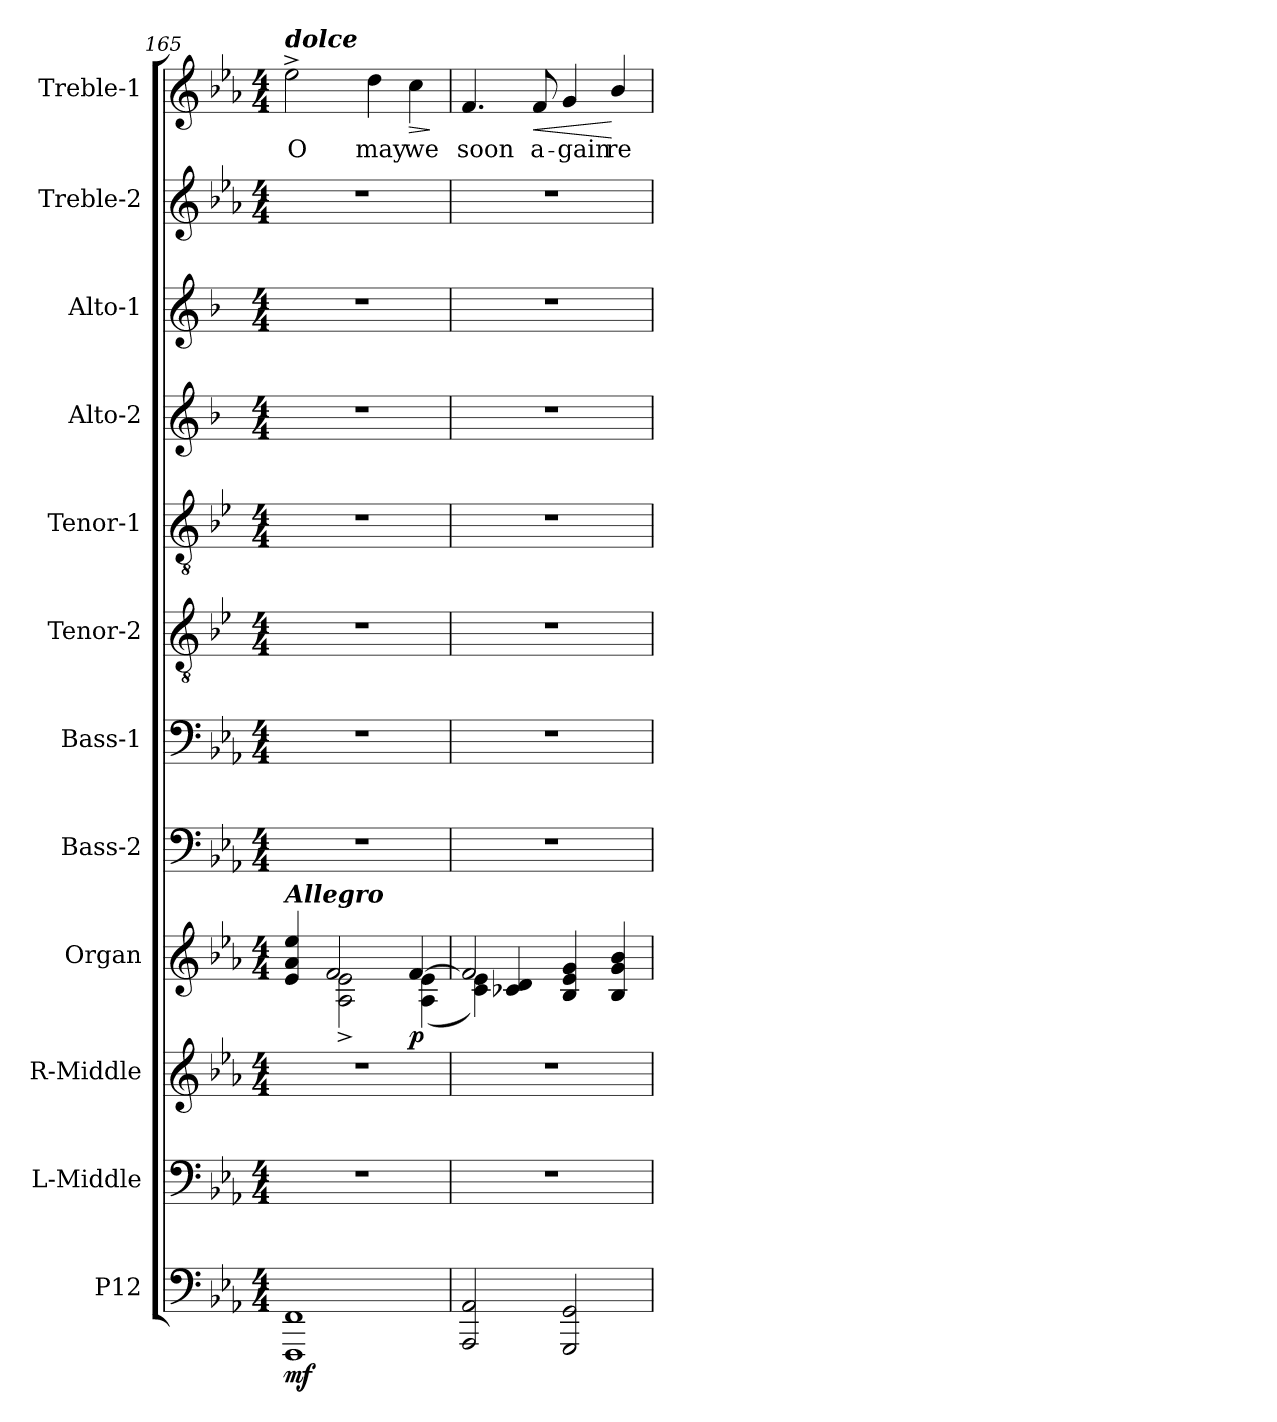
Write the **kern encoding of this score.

**kern	**dynam	**kern	**kern	**kern	**dynam	**kern	**kern	**kern	**kern	**kern	**kern	**kern	**kern	**text	**dynam
*part12	*part12	*part11	*part10	*part9	*part9	*part8	*part7	*part6	*part5	*part4	*part3	*part2	*part1	*part1	*part1
*staff12	*staff12	*staff11	*staff10	*staff9	*staff9	*staff8	*staff7	*staff6	*staff5	*staff4	*staff3	*staff2	*staff1	*staff1	*staff1
*I"P12	*	*I"L-Middle	*I"R-Middle	*I"Organ	*	*I"Bass-2	*I"Bass-1	*I"Tenor-2	*I"Tenor-1	*I"Alto-2	*I"Alto-1	*I"Treble-2	*I"Treble-1	*	*
*	*	*I'L-M	*	*	*	*I'B2:	*I'B:	*I'T2:	*I'T:	*I'A2:	*I'A:	*	*	*	*
*clefF4	*	*clefF4	*clefG2	*clefG2	*	*clefF4	*clefF4	*clefGv2	*clefGv2	*clefG2	*clefG2	*clefG2	*clefG2	*	*
*	*	*	*	*	*	*	*	*ITrd4c7	*ITrd4c7	*ITrd1c2	*ITrd1c2	*ITrd-7c-12	*ITrd-7c-12	*	*
*k[b-e-a-]	*	*k[b-e-a-]	*k[b-e-a-]	*k[b-e-a-]	*	*k[b-e-a-]	*k[b-e-a-]	*k[b-e-a-]	*k[b-e-a-]	*k[b-e-a-]	*k[b-e-a-]	*k[b-e-a-]	*k[b-e-a-]	*	*
*E-:	*	*E-:	*E-:	*E-:	*	*E-:	*E-:	*E-:	*E-:	*E-:	*E-:	*E-:	*E-:	*	*
*M4/4	*	*M4/4	*M4/4	*M4/4	*	*M4/4	*M4/4	*M4/4	*M4/4	*M4/4	*M4/4	*M4/4	*M4/4	*	*
=165	=165	=165	=165	=165	=165	=165	=165	=165	=165	=165	=165	=165	=165	=165	=165
*	*	*	*	*^	*	*	*	*	*	*	*	*	*	*	*
!	!	!	!	!	!	!	!	!	!	!	!	!	!	!LO:TX:a:Bi:t=dolce	!	!
!	!	!	!	!LO:TX:a:Bi:t=Allegro	!	!	!	!	!	!	!	!	!	!	!	!
!	!	!	!	!	!	!	!	!	!	!	!	!	!	!	!LO:LY:b:color=#000000	!
1FFFi 1FFi	mf	1r	1r	4e-i/ 4a-i 4ee-i	4ryy	.	1r	1r	1r	1r	1r	1r	1r	2eee-^i\	O	.
.	.	.	.	2fi/	2A-i\^ 2e-i^	.	.	.	.	.	.	.	.	.	.	.
!	!	!	!	!	!	!	!	!	!	!	!	!	!	!	!LO:LY:b:color=#000000	!
.	.	.	.	.	.	.	.	.	.	.	.	.	.	4dddi\	may	.
!	!	!	!	!	!	!	!	!	!	!	!	!	!	!	!LO:LY:b:color=#000000	!LO:HP:b
.	.	.	.	[4fi/	(4A-i\ 4e-i	p	.	.	.	.	.	.	.	4ccci\	we	>
*	*	*	*	*v	*v	*	*	*	*	*	*	*	*	*	*	*
.	.	.	.	.	.	.	.	.	.	.	.	.	.	.	]
=166	=166	=166	=166	=166	=166	=166	=166	=166	=166	=166	=166	=166	=166	=166	=166
*	*	*	*	*^	*	*	*	*	*	*	*	*	*	*	*
!	!	!	!	!	!	!	!	!	!	!	!	!	!	!	!LO:LY:b:color=#000000	!
2AAA-i/ 2AA-i	.	1r	1r	2fi/]	4ci\ 4e-i)	.	1r	1r	1r	1r	1r	1r	1r	4.ffi/	soon	.
.	.	.	.	.	4c-Xi/ 4di	.	.	.	.	.	.	.	.	.	.	.
!	!	!	!	!	!	!	!	!	!	!	!	!	!	!	!LO:LY:b:color=#000000	!LO:HP:b
.	.	.	.	.	.	.	.	.	.	.	.	.	.	8ffi/	a-	<
!	!	!	!	!	!	!	!	!	!	!	!	!	!	!	!LO:LY:b:color=#000000	!
2GGGi/ 2GGi	.	.	.	4B-i/ 4e-i 4gi	2ryy	.	.	.	.	.	.	.	.	4ggi/	-gain	.
!	!	!	!	!	!	!	!	!	!	!	!	!	!	!	!LO:LY:b:color=#000000	!
.	.	.	.	4B-i/ 4gi 4b-i	.	.	.	.	.	.	.	.	.	4bb-i/	re-	[
*	*	*	*	*v	*v	*	*	*	*	*	*	*	*	*	*	*
=	=	=	=	=	=	=	=	=	=	=	=	=	=	=	=
*-	*-	*-	*-	*-	*-	*-	*-	*-	*-	*-	*-	*-	*-	*-	*-
